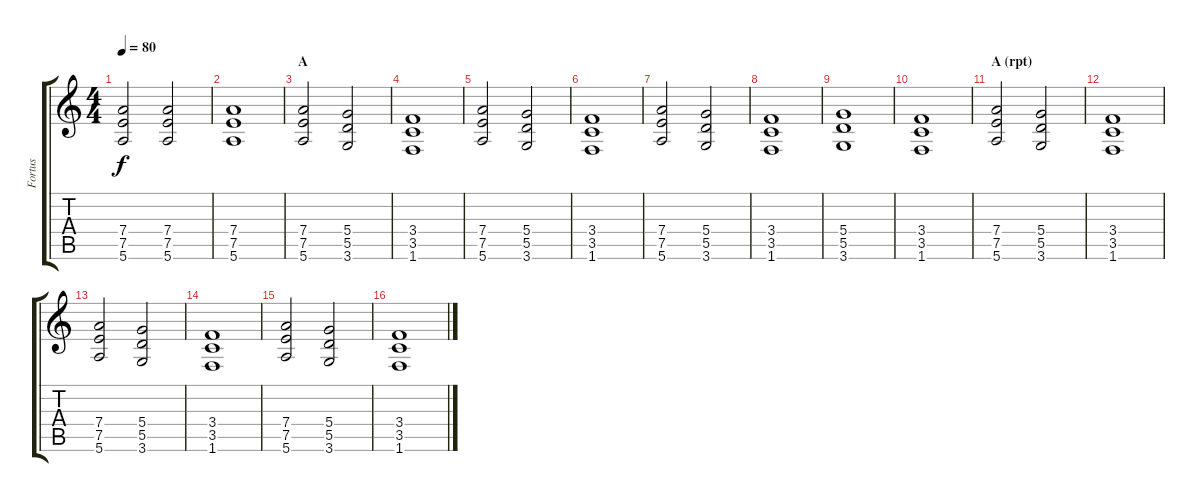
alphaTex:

\track ("Fortus" "Fortus") {instrument distortionguitar}
\staff {score tabs}
\tuning (E4 B3 G3 D3 A2 E2) {hide}
\ts (4 4)
\tempo 80
\clef g2
\ks c
(7.4 7.5 5.6).2{dy f} (7.4 7.5 5.6).2 |
(7.4 7.5 5.6).1 |
\section ("" "A")
(7.4 7.5 5.6).2 (5.4 5.5 3.6).2 |
(3.4 3.5 1.6).1 |
(7.4 7.5 5.6).2 (5.4 5.5 3.6).2 |
(3.4 3.5 1.6).1 |
(7.4 7.5 5.6).2 (5.4 5.5 3.6).2 |
(3.4 3.5 1.6).1 |
(5.4 5.5 3.6).1 |
(3.4 3.5 1.6).1 |
\section ("" "A (rpt)")
(7.4 7.5 5.6).2 (5.4 5.5 3.6).2 |
(3.4 3.5 1.6).1 |
(7.4 7.5 5.6).2 (5.4 5.5 3.6).2 |
(3.4 3.5 1.6).1 |
(7.4 7.5 5.6).2 (5.4 5.5 3.6).2 |
(3.4 3.5 1.6).1
